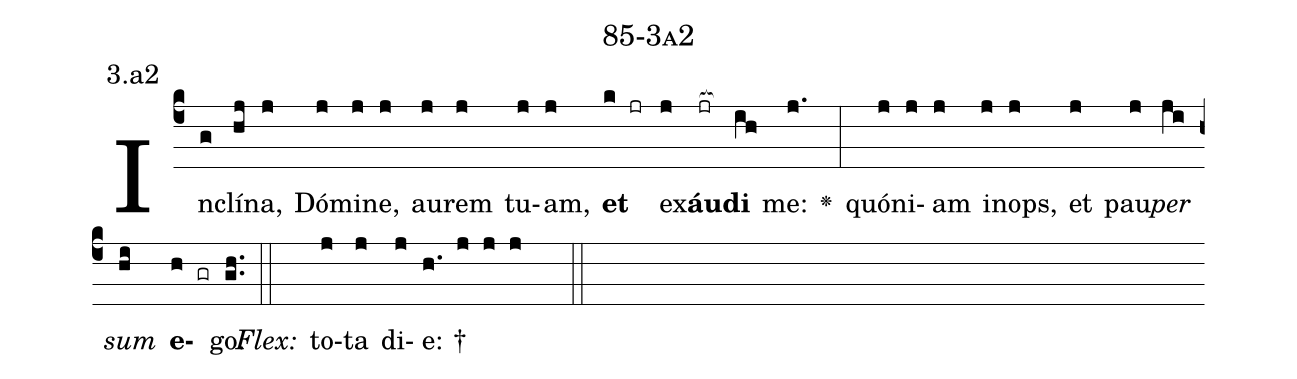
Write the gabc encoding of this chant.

name: 85-3a2;
annotation: 3.a2;
%%
(c4)In(g)clí(hj)na,(j) Dó(j)mi(j)ne,(j) au(j)rem(j) tu(j)am,(j) <b>et</b>(k jr) ex(j)<b>áu</b>(jr[ocb:1{])<b>di</b>(ih[ocb:0}]) me:(j.) <v>\greheightstar</v>(:) quón(j)i(j)am(j) in(j)ops,(j) et(j) pau(j)<i>per</i>(ji) <i>sum</i>(hi) <b>e</b>(h gr)go.(gh..) (::)
<i>Flex:</i>()  to(j)ta(j) di(j)e: †(h. j j j  ::)

%E(j) u(j) o(ji) u(hi) a(h) e.(gh..) (::)
